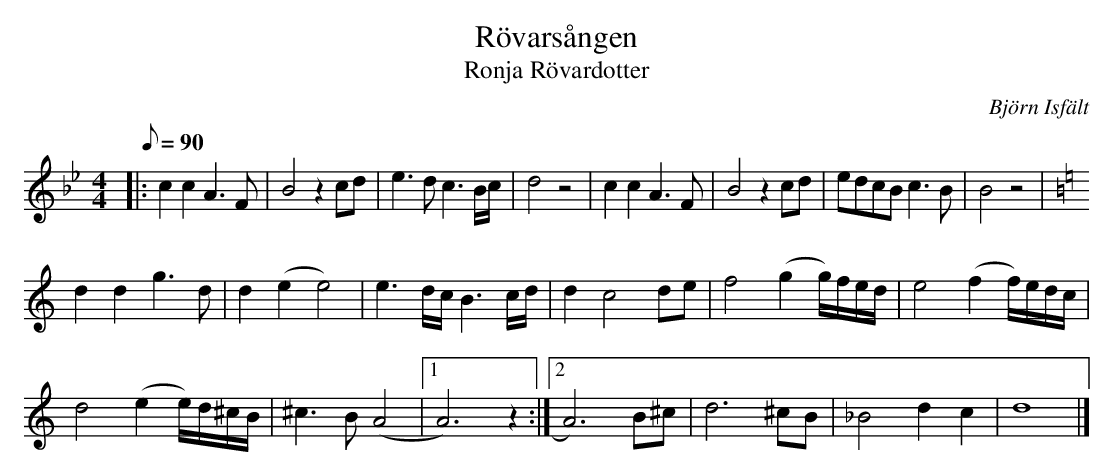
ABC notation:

X:1
T: Rövarsången
T: Ronja Rövardotter
O: Björn Isfält
M: 4/4
L: 1/8
K: Bb
Q: 90
V: 1
|: c2c2A2>F2 | B4z2cd | e2>d2 c3B/c/ | d4z4 | c2c2A3F | B4z2cd | edcBc2>B2 | B4z4 |
K: C
d2d2g2>d2 | d2(e2e4) | e3d/c/B3c/d/ | d2c4de | f4(g2g/)f/e/d/ | e4(f2f/)e/d/c/ |
d4(e2e/)d/^c/B/ | ^c3B(A4 |1 A6)z2 :|2 A6)B^c | d6^cB | _B4d2c2 | d8 |]
